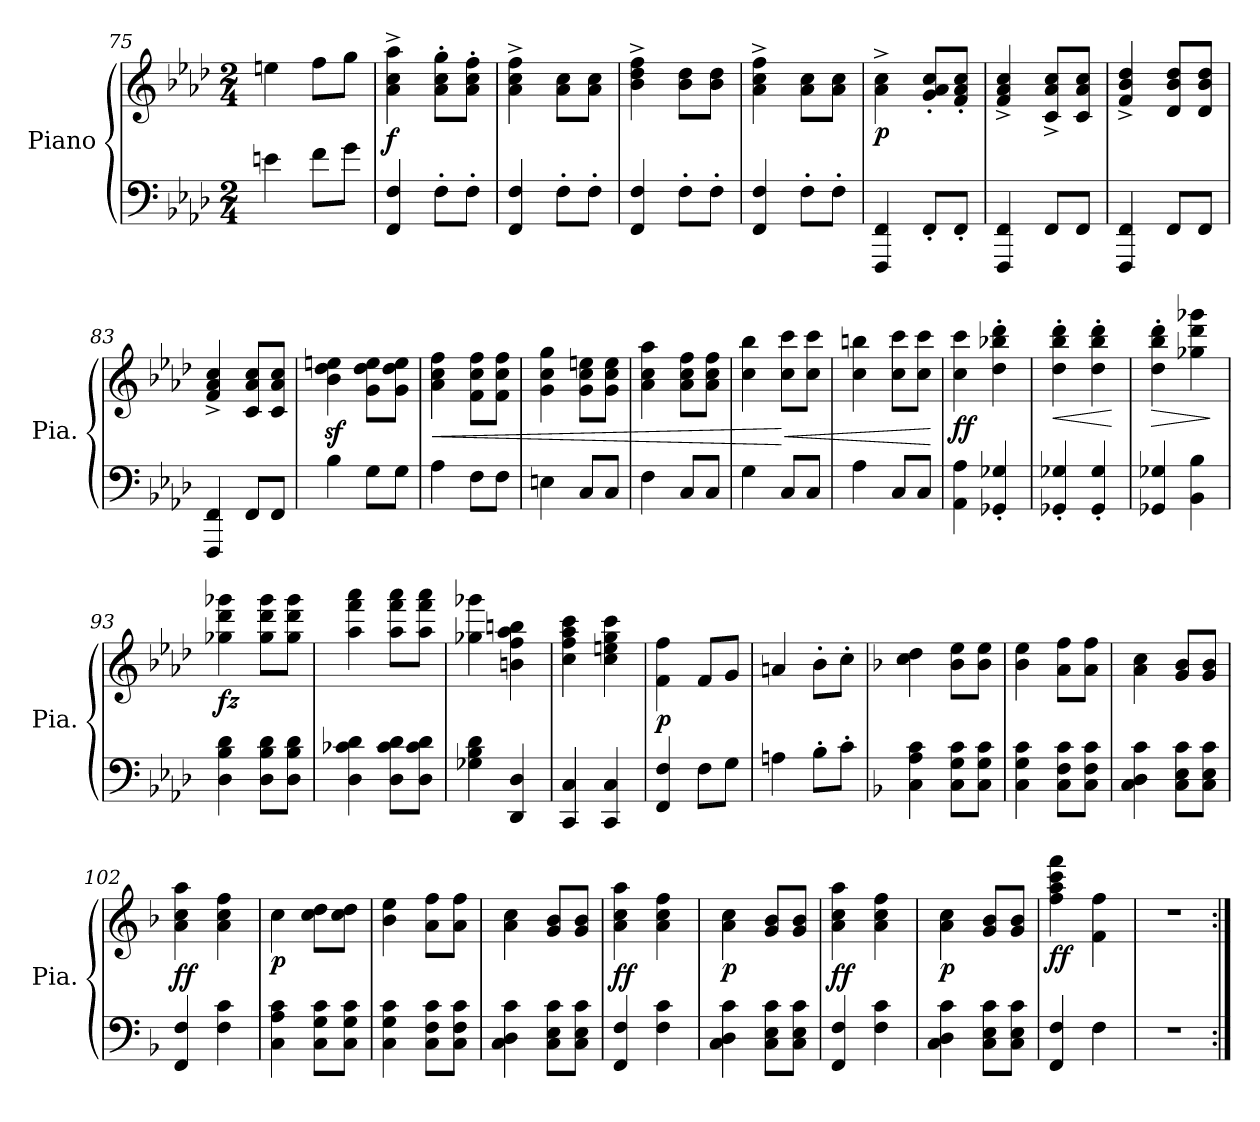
**kern	**kern	**dynam
*part1	*part1	*part1
*staff2	*staff1	*staff1/2
*I"Piano	*	*
*I'Pia.	*	*
*clefF4	*clefG2	*
*k[b-e-a-d-]	*k[b-e-a-d-]	*
*M2/4	*M2/4	*
=75	=75	=75
4en\	4een\	.
8f\L	8ff\L	.
8g\J	8gg\J	.
=76	=76	=76
!	!	!LO:DY:b
4FF/ 4F/	4a-\^ 4cc\^ 4aa-\^	f
8F'\L	8a-\' 8cc\' 8gg\'L	.
8F'\J	8a-\' 8cc\' 8ff\'J	.
=77	=77	=77
4FF/ 4F/	4a-\^ 4cc\^ 4ff\^	.
8F'\L	8a-\ 8cc\L	.
8F'\J	8a-\ 8cc\J	.
=78	=78	=78
4FF/ 4F/	4b-\^ 4dd-\^ 4ff\^	.
8F'\L	8b-\ 8dd-\L	.
8F'\J	8b-\ 8dd-\J	.
=79	=79	=79
4FF/ 4F/	4a-\^ 4cc\^ 4ff\^	.
8F'\L	8a-\ 8cc\L	.
8F'\J	8a-\ 8cc\J	.
!!LO:LB:g=z
=80	=80	=80
!	!	!LO:DY:b
4FFF/ 4FF/	4a-\^ 4cc\^	p
8FF'/L	8g/' 8a-/' 8cc/'L	.
8FF'/J	8f/' 8a-/' 8cc/'J	.
=81	=81	=81
4FFF/ 4FF/	4f/^ 4a-/^ 4cc/^	.
8FF/L	8c/^ 8a-/^ 8cc/^L	.
8FF/J	8c/ 8a-/ 8cc/J	.
=82	=82	=82
4FFF/ 4FF/	4f/^ 4b-/^ 4dd-/^	.
8FF/L	8d-/ 8b-/ 8dd-/L	.
8FF/J	8d-/ 8b-/ 8dd-/J	.
=83	=83	=83
4FFF/ 4FF/	4f/^ 4a-/^ 4cc/^	.
8FF/L	8c/ 8a-/ 8cc/L	.
8FF/J	8c/ 8a-/ 8cc/J	.
=84	=84	=84
4B-\	4b-\z< 4dd-\z< 4een\z<	.
8G\L	8g\ 8dd-\ 8ee\L	.
8G\J	8g\ 8dd-\ 8ee\J	.
=85	=85	=85
!	!	!LO:HP:b
4A-\	4a-\ 4cc\ 4ff\	<
8F\L	8f\ 8cc\ 8ff\L	.
8F\J	8f\ 8cc\ 8ff\J	.
=86	=86	=86
4En\	4g\ 4cc\ 4gg\	.
8C/L	8g\ 8cc\ 8een\L	.
8C/J	8g\ 8cc\ 8ee\J	.
=87	=87	=87
4F\	4a-\ 4cc\ 4aa-\	.
8C/L	8a-\ 8cc\ 8ff\L	.
8C/J	8a-\ 8cc\ 8ff\J	.
=88	=88	=88
4G\	4cc\ 4bb-\	.
!	!	!LO:HP:n=1:b
8C/L	8cc\ 8ccc\L	[ <
8C/J	8cc\ 8ccc\J	.
!!LO:PB:g=z
=89	=89	=89
4A-\	4cc\ 4bbn\	.
8C/L	8cc\ 8ccc\L	.
8C/J	8cc\ 8ccc\J	.
.	.	[
=90	=90	=90
!	!	!LO:DY:b
4AA-\ 4A-\	4cc\ 4ccc\	ff
4GG-X/' 4G-X/'	4dd-\' 4bb-X\' 4ddd-\'	.
=91	=91	=91
!	!	!LO:HP:b
4GG-X/' 4G-X/'	4dd-\' 4bb-\' 4ddd-\'	<
4GG-/' 4G-/'	4dd-\' 4bb-\' 4ddd-\'	.
.	.	[
=92	=92	=92
!	!	!LO:HP:b
4GG-X/ 4G-X/	4dd-\' 4bb-\' 4ddd-\'	>
4BB-\ 4B-\	4gg-X\ 4ddd-\ 4ggg-X\	.
.	.	]
=93	=93	=93
!	!	!LO:DY:b
4D-\ 4B-\ 4d-\	4gg-X\ 4ddd-\ 4ggg-X\	fz
8D-\ 8B-\ 8d-\L	8gg-\ 8ddd-\ 8ggg-\L	.
8D-\ 8B-\ 8d-\J	8gg-\ 8ddd-\ 8ggg-\J	.
=94	=94	=94
4D-\ 4c-X\ 4d-\	4aa-\ 4fff\ 4aaa-\	.
8D-\ 8c-\ 8d-\L	8aa-\ 8fff\ 8aaa-\L	.
8D-\ 8c-\ 8d-\J	8aa-\ 8fff\ 8aaa-\J	.
=95	=95	=95
4G-X\ 4B-\ 4d-\	4gg-X\ 4ggg-X\	.
4DD-/ 4D-/	4bn\ 4ff\ 4aa-\ 4bbn\	.
=96	=96	=96
4CC/ 4C/	4cc\ 4ff\ 4aa-\ 4ccc\	.
4CC/ 4C/	4cc\ 4een\ 4gg\ 4ccc\	.
=97	=97	=97
!	!	!LO:DY:b
4FF/ 4F/	4f\ 4ff\	p
8F\L	8f/L	.
8G\J	8g/J	.
!!LO:LB:g=z
=98	=98	=98
4An\	4an/	.
8B-'\L	8b-'\L	.
8c'\J	8cc'\J	.
=99	=99	=99
*k[b-]	*k[b-]	*
4C\ 4A\ 4c\	4cc\ 4dd\	.
8C\ 8G\ 8c\L	8b-\ 8ee\L	.
8C\ 8G\ 8c\J	8b-\ 8ee\J	.
=100	=100	=100
4C\ 4G\ 4c\	4b-\ 4ee\	.
8C\ 8F\ 8c\L	8a\ 8ff\L	.
8C\ 8F\ 8c\J	8a\ 8ff\J	.
=101	=101	=101
4C\ 4D\ 4c\	4a\ 4cc\	.
8C\ 8E\ 8c\L	8g/ 8b-/L	.
8C\ 8E\ 8c\J	8g/ 8b-/J	.
=102	=102	=102
!	!	!LO:DY:b
4FF/ 4F/	4a\ 4cc\ 4aa\	ff
4F\ 4c\	4a\ 4cc\ 4ff\	.
=103	=103	=103
!	!	!LO:DY:b
4C\ 4A\ 4c\	4cc\	p
8C\ 8G\ 8c\L	8cc\ 8dd\L	.
8C\ 8G\ 8c\J	8cc\ 8dd\J	.
=104	=104	=104
4C\ 4G\ 4c\	4b-\ 4ee\	.
8C\ 8F\ 8c\L	8a\ 8ff\L	.
8C\ 8F\ 8c\J	8a\ 8ff\J	.
=105	=105	=105
4C\ 4D\ 4c\	4a\ 4cc\	.
8C\ 8E\ 8c\L	8g/ 8b-/L	.
8C\ 8E\ 8c\J	8g/ 8b-/J	.
!!LO:LB:g=z
=106	=106	=106
!	!	!LO:DY:b
4FF/ 4F/	4a\ 4cc\ 4aa\	ff
4F\ 4c\	4a\ 4cc\ 4ff\	.
=107	=107	=107
!	!	!LO:DY:b
4C\ 4D\ 4c\	4a\ 4cc\	p
8C\ 8E\ 8c\L	8g/ 8b-/L	.
8C\ 8E\ 8c\J	8g/ 8b-/J	.
=108	=108	=108
!	!	!LO:DY:b
4FF/ 4F/	4a\ 4cc\ 4aa\	ff
4F\ 4c\	4a\ 4cc\ 4ff\	.
=109	=109	=109
!	!	!LO:DY:b
4C\ 4D\ 4c\	4a\ 4cc\	p
8C\ 8E\ 8c\L	8g/ 8b-/L	.
8C\ 8E\ 8c\J	8g/ 8b-/J	.
=110	=110	=110
!	!	!LO:DY:b
4FF/ 4F/	4ff\ 4aa\ 4ccc\ 4fff\	ff
4F\	4f\ 4ff\	.
=111	=111	=111
2r	2r	.
=:|!	=:|!	=:|!
*-	*-	*-
